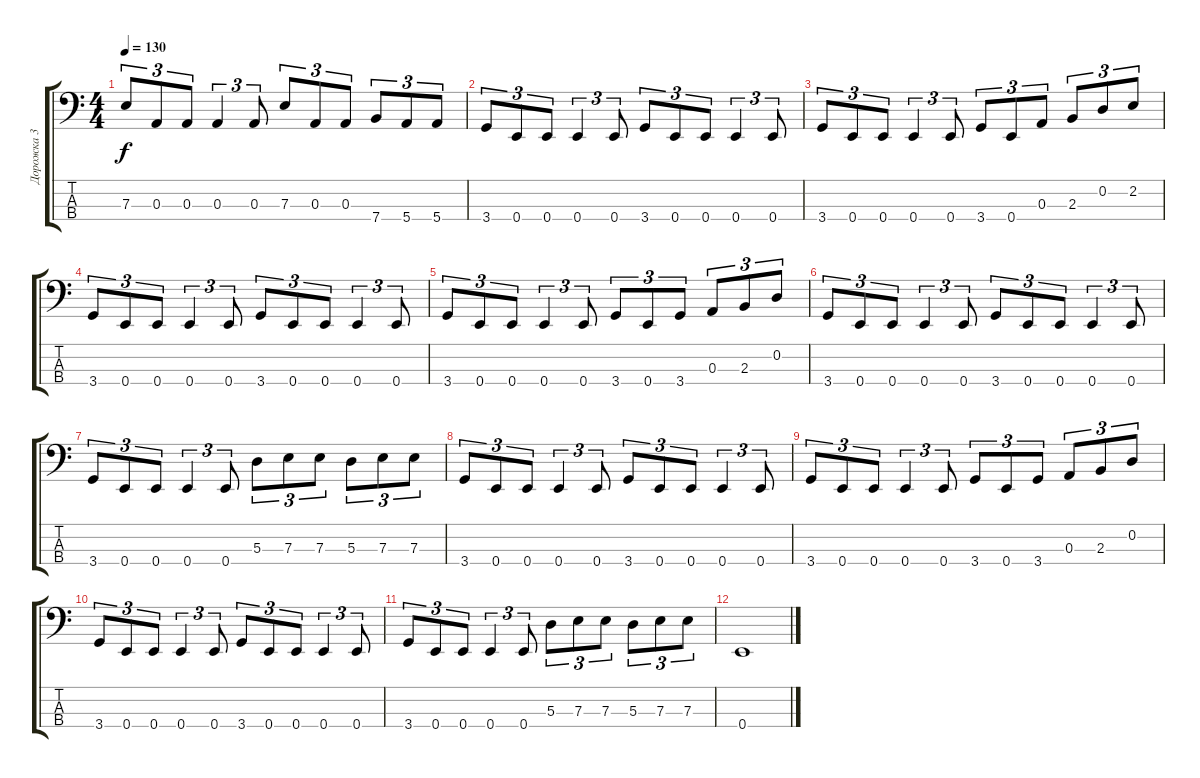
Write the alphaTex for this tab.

\track ("Дорожка 3" "Дорожка 3") {instrument electricbasspick}
\staff {score tabs}
\tuning (G2 D2 A1 E1) {hide}
\ts (4 4)
\tempo 130
\clef f4
\ks c
7.3.8{tu (3 2) dy f} 0.3.8{tu (3 2)} 0.3.8{tu (3 2)} 0.3.4{tu (3 2)} 0.3.8{tu (3 2)} 7.3.8{tu (3 2)} 0.3.8{tu (3 2)} 0.3.8{tu (3 2)} 7.4.8{tu (3 2)} 5.4.8{tu (3 2)} 5.4.8{tu (3 2)} |
3.4.8{tu (3 2)} 0.4.8{tu (3 2)} 0.4.8{tu (3 2)} 0.4.4{tu (3 2)} 0.4.8{tu (3 2)} 3.4.8{tu (3 2)} 0.4.8{tu (3 2)} 0.4.8{tu (3 2)} 0.4.4{tu (3 2)} 0.4.8{tu (3 2)} |
3.4.8{tu (3 2)} 0.4.8{tu (3 2)} 0.4.8{tu (3 2)} 0.4.4{tu (3 2)} 0.4.8{tu (3 2)} 3.4.8{tu (3 2)} 0.4.8{tu (3 2)} 0.3.8{tu (3 2)} 2.3.8{tu (3 2)} 0.2.8{tu (3 2)} 2.2.8{tu (3 2)} |
3.4.8{tu (3 2)} 0.4.8{tu (3 2)} 0.4.8{tu (3 2)} 0.4.4{tu (3 2)} 0.4.8{tu (3 2)} 3.4.8{tu (3 2)} 0.4.8{tu (3 2)} 0.4.8{tu (3 2)} 0.4.4{tu (3 2)} 0.4.8{tu (3 2)} |
3.4.8{tu (3 2)} 0.4.8{tu (3 2)} 0.4.8{tu (3 2)} 0.4.4{tu (3 2)} 0.4.8{tu (3 2)} 3.4.8{tu (3 2)} 0.4.8{tu (3 2)} 3.4.8{tu (3 2)} 0.3.8{tu (3 2)} 2.3.8{tu (3 2)} 0.2.8{tu (3 2)} |
3.4.8{tu (3 2)} 0.4.8{tu (3 2)} 0.4.8{tu (3 2)} 0.4.4{tu (3 2)} 0.4.8{tu (3 2)} 3.4.8{tu (3 2)} 0.4.8{tu (3 2)} 0.4.8{tu (3 2)} 0.4.4{tu (3 2)} 0.4.8{tu (3 2)} |
3.4.8{tu (3 2)} 0.4.8{tu (3 2)} 0.4.8{tu (3 2)} 0.4.4{tu (3 2)} 0.4.8{tu (3 2)} 5.3.8{tu (3 2)} 7.3.8{tu (3 2)} 7.3.8{tu (3 2)} 5.3.8{tu (3 2)} 7.3.8{tu (3 2)} 7.3.8{tu (3 2)} |
3.4.8{tu (3 2)} 0.4.8{tu (3 2)} 0.4.8{tu (3 2)} 0.4.4{tu (3 2)} 0.4.8{tu (3 2)} 3.4.8{tu (3 2)} 0.4.8{tu (3 2)} 0.4.8{tu (3 2)} 0.4.4{tu (3 2)} 0.4.8{tu (3 2)} |
3.4.8{tu (3 2)} 0.4.8{tu (3 2)} 0.4.8{tu (3 2)} 0.4.4{tu (3 2)} 0.4.8{tu (3 2)} 3.4.8{tu (3 2)} 0.4.8{tu (3 2)} 3.4.8{tu (3 2)} 0.3.8{tu (3 2)} 2.3.8{tu (3 2)} 0.2.8{tu (3 2)} |
3.4.8{tu (3 2)} 0.4.8{tu (3 2)} 0.4.8{tu (3 2)} 0.4.4{tu (3 2)} 0.4.8{tu (3 2)} 3.4.8{tu (3 2)} 0.4.8{tu (3 2)} 0.4.8{tu (3 2)} 0.4.4{tu (3 2)} 0.4.8{tu (3 2)} |
3.4.8{tu (3 2)} 0.4.8{tu (3 2)} 0.4.8{tu (3 2)} 0.4.4{tu (3 2)} 0.4.8{tu (3 2)} 5.3.8{tu (3 2)} 7.3.8{tu (3 2)} 7.3.8{tu (3 2)} 5.3.8{tu (3 2)} 7.3.8{tu (3 2)} 7.3.8{tu (3 2)} |
0.4.1
